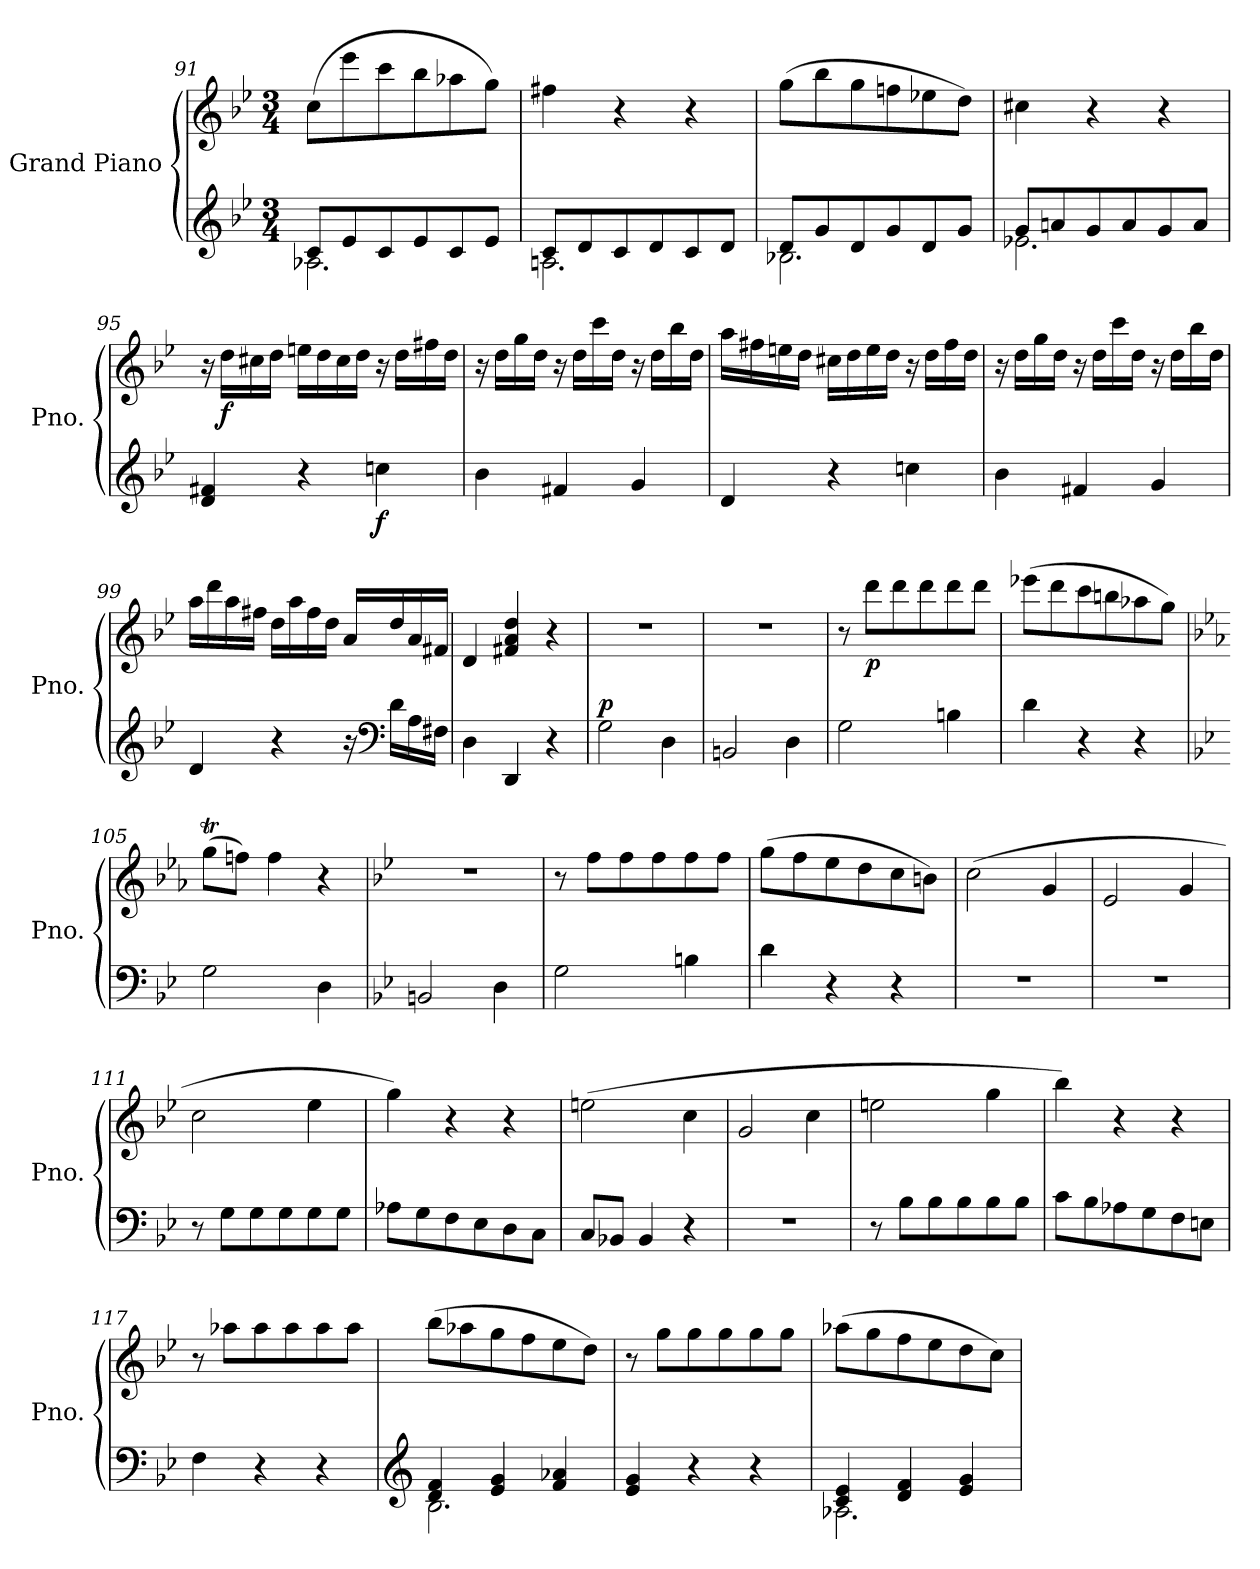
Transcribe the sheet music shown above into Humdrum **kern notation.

**kern	**kern	**dynam
*part1	*part1	*part1
*staff2	*staff1	*staff1/2
*I"Grand Piano	*	*
*I'Pno.	*	*
*clefG2	*clefG2	*
*k[b-e-]	*k[b-e-]	*
*M3/4	*M3/4	*
=91	=91	=91
*^	*	*
8c/L	2.A-X\	(>8cc\L	.
8e-/	.	8eee-\	.
8c/	.	8ccc\	.
8e-/	.	8bb-\	.
8c/	.	8aa-X\	.
8e-/J	.	8gg\J)	.
!!LO:LB:g=z
=92	=92	=92	=92
8c/L	2.An\	4ff#X\	.
8d/	.	.	.
8c/	.	4r	.
8d/	.	.	.
8c/	.	4r	.
8d/J	.	.	.
=93	=93	=93	=93
8d/L	2.B-X\	(>8gg\L	.
8g/	.	8bb-\	.
8d/	.	8gg\	.
8g/	.	8ffn\	.
8d/	.	8ee-X\	.
8g/J	.	8dd\J)	.
=94	=94	=94	=94
8g/L	2.e-X\	4cc#X\	.
8an/	.	.	.
8g/	.	4r	.
8a/	.	.	.
8g/	.	4r	.
8a/J	.	.	.
*v	*v	*	*
=95	=95	=95
4d/ 4f#X/	16r	.
!	!	!LO:DY:b
.	16dd\LL	f
.	16cc#X\	.
.	16dd\JJ	.
4r	16een\LL	.
.	16dd\	.
.	16cc#\	.
.	16dd\JJ	.
!	!	!LO:DY:b=2
4ccn\	16r	f
.	16dd\LL	.
.	16ff#X\	.
.	16dd\JJ	.
=96	=96	=96
4b-\	16r	.
.	16dd\LL	.
.	16gg\	.
.	16dd\JJ	.
4f#X/	16r	.
.	16dd\LL	.
.	16ccc\	.
.	16dd\JJ	.
4g/	16r	.
.	16dd\LL	.
.	16bb-\	.
.	16dd\JJ	.
!!LO:LB:g=z
=97	=97	=97
4d/	16aa\LL	.
.	16ff#X\	.
.	16een\	.
.	16dd\JJ	.
4r	16cc#X\LL	.
.	16dd\	.
.	16ee\	.
.	16dd\JJ	.
4ccn\	16r	.
.	16dd\LL	.
.	16ff#\	.
.	16dd\JJ	.
=98	=98	=98
4b-\	16r	.
.	16dd\LL	.
.	16gg\	.
.	16dd\JJ	.
4f#X/	16r	.
.	16dd\LL	.
.	16ccc\	.
.	16dd\JJ	.
4g/	16r	.
.	16dd\LL	.
.	16bb-\	.
.	16dd\JJ	.
=99	=99	=99
4d/	16aa\LL	.
.	16ddd\	.
.	16aa\	.
.	16ff#X\JJ	.
4r	16dd\LL	.
.	16aa\	.
.	16ff#\	.
.	16dd\JJ	.
16r	16a/LL	.
*clefF4	*	*
16d\LL	16dd/	.
16A\	16a/	.
16F#X\JJ	16f#X/JJ	.
=100	=100	=100
4D\	4d/	.
4DD/	4f#X/ 4a/ 4dd/	.
4r	4r	.
=101	=101	=101
!	!	!LO:DY:a=2
2G\	2.r	p
4D\	.	.
=102	=102	=102
2BBn/	2.r	.
4D\	.	.
!!LO:LB:g=z
=103	=103	=103
2G\	8r	.
!	!	!LO:DY:b
.	8ddd\L	p
.	8ddd\	.
.	8ddd\	.
4Bn\	8ddd\	.
.	8ddd\J	.
=104	=104	=104
4d\	(>8eee-X\L	.
.	8ddd\	.
4r	8ccc\	.
.	8bbn\	.
4r	8aa-X\	.
.	8gg\J)	.
=105	=105	=105
*	*k[b-e-a-]	*
2G\	(>8ggt\L	.
.	8ffn\J)	.
.	4ff\	.
4D\	4r	.
=106	=106	=106
*	*k[b-e-]	*
2BBn/	2.r	.
4D\	.	.
=107	=107	=107
2G\	8r	.
.	8ff\L	.
.	8ff\	.
.	8ff\	.
4Bn\	8ff\	.
.	8ff\J	.
=108	=108	=108
4d\	(>8gg\L	.
.	8ff\	.
4r	8ee-\	.
.	8dd\	.
4r	8cc\	.
.	8bn\J)	.
=109	=109	=109
2.r	(>2cc\	.
.	4g/	.
=110	=110	=110
2.r	2e-/	.
.	4g/	.
!!LO:LB:g=z
=111	=111	=111
8r	2cc\	.
8G\L	.	.
8G\	.	.
8G\	.	.
8G\	4ee-\	.
8G\J	.	.
=112	=112	=112
8A-X\L	4gg\)	.
8G\	.	.
8F\	4r	.
8E-\	.	.
8D\	4r	.
8C\J	.	.
=113	=113	=113
8C/L	(>2een\	.
8BB-X/J	.	.
4BB-/	.	.
4r	4cc\	.
=114	=114	=114
2.r	2g/	.
.	4cc\	.
=115	=115	=115
8r	2een\	.
8B-\L	.	.
8B-\	.	.
8B-\	.	.
8B-\	4gg\	.
8B-\J	.	.
=116	=116	=116
8c\L	4bb-\)	.
8B-\	.	.
8A-X\	4r	.
8G\	.	.
8F\	4r	.
8En\J	.	.
=117	=117	=117
4F\	8r	.
.	8aa-X\L	.
4r	8aa-\	.
.	8aa-\	.
4r	8aa-\	.
.	8aa-\J	.
!!LO:LB:g=z
=118	=118	=118
*clefG2	*	*
*^	*	*
4d/ 4f/	2.B-\	(>8bb-\L	.
.	.	8aa-X\	.
4e-/ 4g/	.	8gg\	.
.	.	8ff\	.
4f/ 4a-X/	.	8ee-\	.
.	.	8dd\J)	.
*v	*v	*	*
=119	=119	=119
4e-/ 4g/	8r	.
.	8gg\L	.
4r	8gg\	.
.	8gg\	.
4r	8gg\	.
.	8gg\J	.
=120	=120	=120
*^	*	*
4c/ 4e-/	2.A-X\	(>8aa-X\L	.
.	.	8gg\	.
4d/ 4f/	.	8ff\	.
.	.	8ee-\	.
4e-/ 4g/	.	8dd\	.
.	.	8cc\J)	.
*v	*v	*	*
=	=	=
*-	*-	*-
